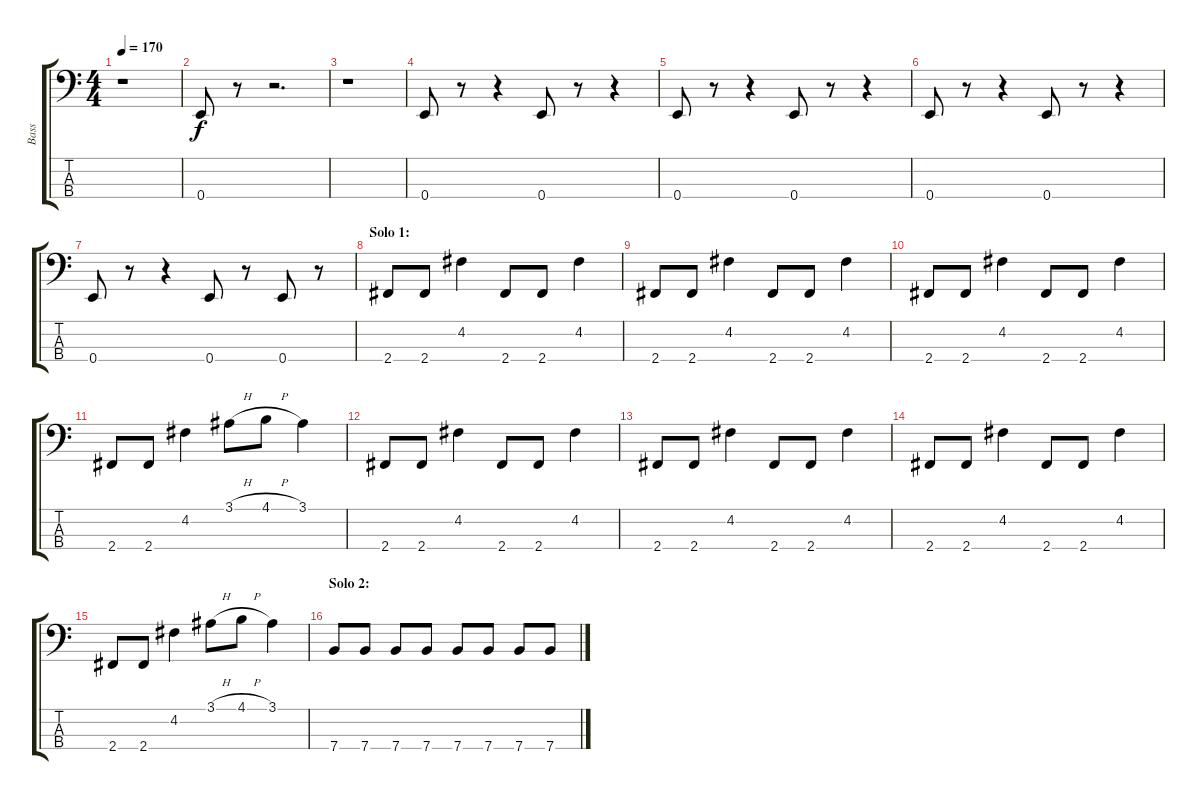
\track ("Bass" "Bass") {instrument electricbasspick}
\staff {score tabs}
\tuning (G2 D2 A1 E1) {hide}
\ts (4 4)
\tempo 170
\clef f4
\ks c
r.1{dy f} |
0.4.8 r.8 r.2{d} |
r.1 |
0.4.8 r.8 r.4 0.4.8 r.8 r.4 |
0.4.8 r.8 r.4 0.4.8 r.8 r.4 |
0.4.8 r.8 r.4 0.4.8 r.8 r.4 |
0.4.8 r.8 r.4 0.4.8 r.8 0.4.8 r.8 |
\section ("" "Solo 1:")
2.4.8 2.4.8 4.2.4 2.4.8 2.4.8 4.2.4 |
2.4.8 2.4.8 4.2.4 2.4.8 2.4.8 4.2.4 |
2.4.8 2.4.8 4.2.4 2.4.8 2.4.8 4.2.4 |
2.4.8 2.4.8 4.2.4 3.1{h}.8 4.1{h}.8 3.1.4 |
2.4.8 2.4.8 4.2.4 2.4.8 2.4.8 4.2.4 |
2.4.8 2.4.8 4.2.4 2.4.8 2.4.8 4.2.4 |
2.4.8 2.4.8 4.2.4 2.4.8 2.4.8 4.2.4 |
2.4.8 2.4.8 4.2.4 3.1{h}.8 4.1{h}.8 3.1.4 |
\section ("" "Solo 2:")
7.4.8 7.4.8 7.4.8 7.4.8 7.4.8 7.4.8 7.4.8 7.4.8
